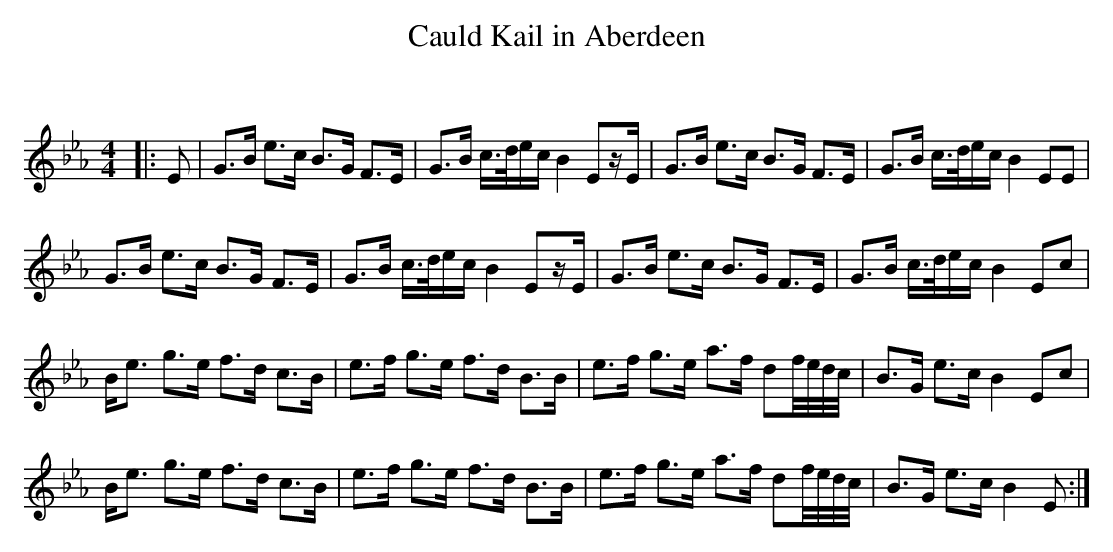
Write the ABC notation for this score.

X:1
T: Cauld Kail in Aberdeen
C:
Q: 128
K:Eb
M:4/4
L:1/16
|:E2|G3B e3c B3G F3E|G3B c3/2d1/2ec B4 E2zE|G3B e3c B3G F3E|G3B c3/2d1/2ec B4 E2E2|
G3B e3c B3G F3E|G3B c3/2d1/2ec B4 E2zE|G3B e3c B3G F3E|G3B c3/2d1/2ec B4 E2c2|
Be3 g3e f3d c3B|e3f g3e f3d B3B|e3f g3e a3f d2f1/2e1/2d1/2c1/2|B3G e3c B4 E2c2|
Be3 g3e f3d c3B|e3f g3e f3d B3B|e3f g3e a3f d2f1/2e1/2d1/2c1/2|B3G e3c B4 E2:|
